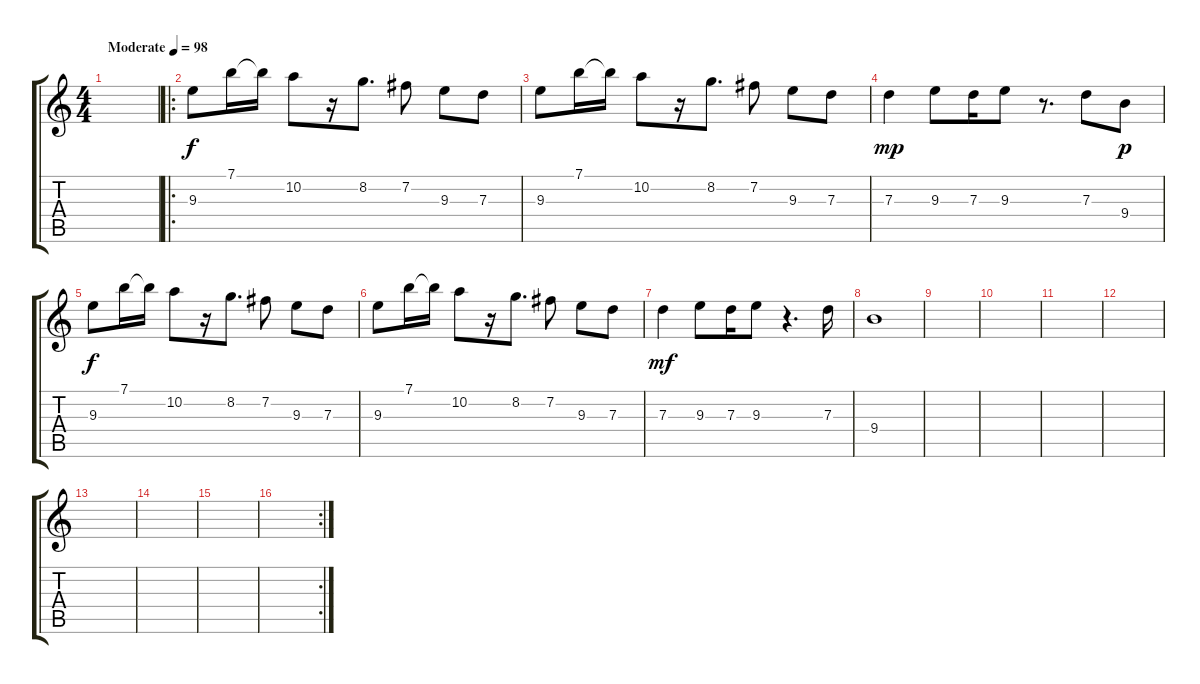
\track "" {instrument acousticguitarsteel}
\staff {score tabs}
\tuning (E4 B3 G3 D3 A2 E2) {hide}
\ts (4 4)
\tempo (98 "Moderate")
\clef g2
\ks c
|
\ro
9.3.8 7.1.16 7.1{t}.16 10.2.8 r.16 8.2.8{d} 7.2.8 9.3.8 7.3.8 |
9.3.8{txt ""} 7.1.16 7.1{t}.16 10.2.8 r.16 8.2.8{d} 7.2.8 9.3.8 7.3.8 |
7.3.4{dy mp} 9.3.8 7.3.16 9.3.8 r.8{d} 7.3.8 9.4.8{dy p} |
9.3.8{dy f} 7.1.16 7.1{t}.16 10.2.8 r.16 8.2.8{d} 7.2.8 9.3.8 7.3.8 |
9.3.8 7.1.16 7.1{t}.16 10.2.8 r.16 8.2.8{d} 7.2.8 9.3.8 7.3.8 |
7.3.4{dy mf} 9.3.8 7.3.16 9.3.8 r.4{d} 7.3.16 |
9.4.1 |
|
|
|
|
|
|
|
\rc 2
